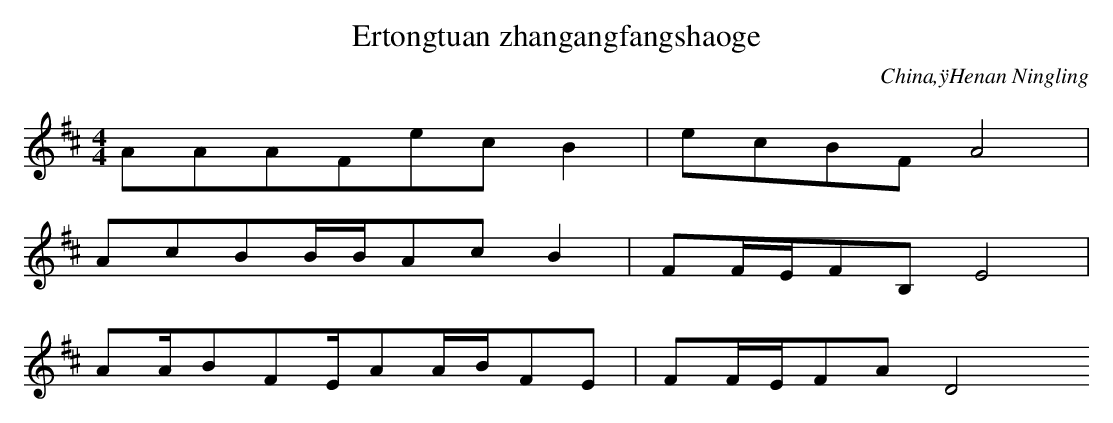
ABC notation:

X:1
T: Ertongtuan zhangangfangshaoge
O: China,ÿHenan Ningling
M: 4/4
L: 1/16
K: D
A2A2A2F2e2c2B4 | e2c2B2F2A8 |
A2c2B2BBA2c2B4 | F2FEF2B,2E8 |
A2AB2F2EA2ABF2E2 | F2FEF2A2D8
